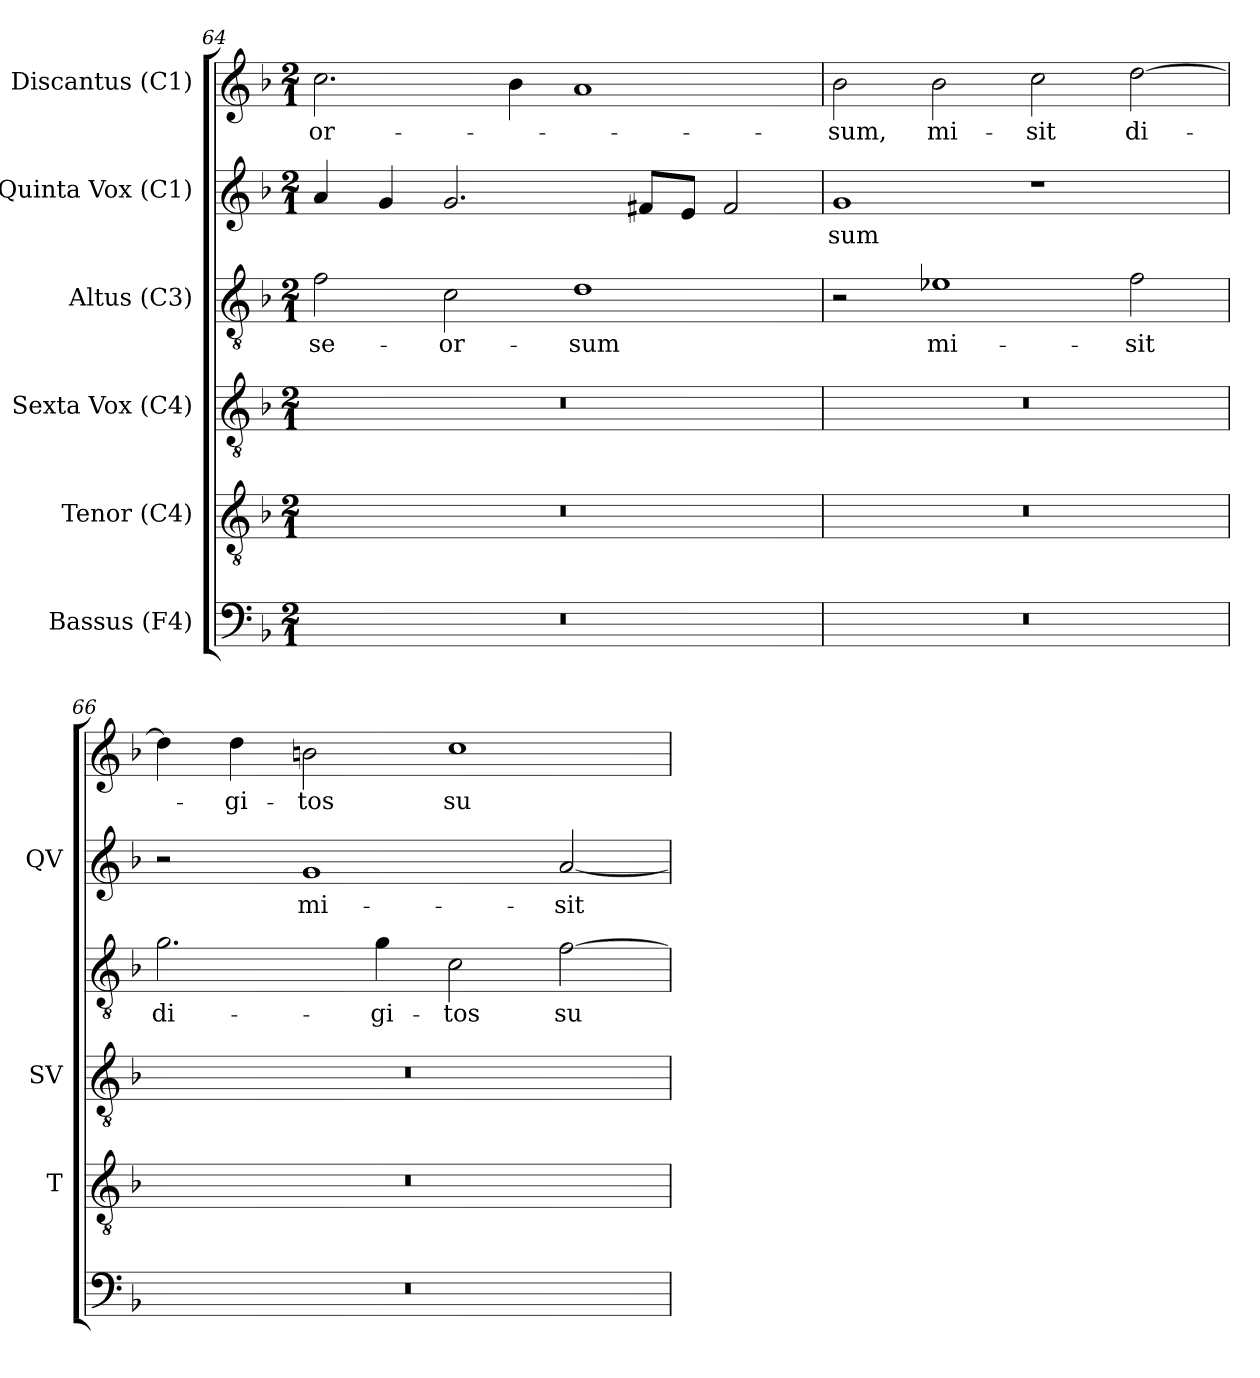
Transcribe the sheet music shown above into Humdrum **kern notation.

**kern	**kern	**kern	**kern	**text	**kern	**text	**kern	**text
*part6	*part5	*part4	*part3	*part3	*part2	*part2	*part1	*part1
*staff6	*staff5	*staff4	*staff3	*staff3	*staff2	*staff2	*staff1	*staff1
*I"Bassus (F4)	*I"Tenor (C4)	*I"Sexta Vox (C4)	*I"Altus (C3)	*	*I"Quinta Vox (C1)	*	*I"Discantus (C1)	*
*	*I'T	*I'SV	*	*	*I'QV	*	*	*
*clefF4	*clefGv2	*clefGv2	*clefGv2	*	*clefG2	*	*clefG2	*
*	*	*	*ITrd7c12	*	*	*	*	*
*k[b-]	*k[b-]	*k[b-]	*k[b-]	*	*k[b-]	*	*k[b-]	*
*F:	*F:	*F:	*F:	*	*F:	*	*F:	*
*M2/1	*M2/1	*M2/1	*M2/1	*	*M2/1	*	*M2/1	*
=64	=64	=64	=64	=64	=64	=64	=64	=64
!LO:N:vis=1	!LO:N:vis=1	!LO:N:vis=1	!	!	!	!	!	!
!	!	!	!	!LO:LY:b:color=#000000	!	!	!	!
!	!	!	!	!	!	!	!	!LO:LY:b:color=#000000
0r	0r	0r	2Fi\	se-	4ai/	.	2.cci\	-or-
.	.	.	.	.	4gi/	.	.	.
!	!	!	!	!LO:LY:b:color=#000000	!	!	!	!
.	.	.	2Ci\	-or-	2.gi/	.	.	.
.	.	.	.	.	.	.	4b-i\	.
!	!	!	!	!LO:LY:b:color=#000000	!	!	!	!
.	.	.	1Di	-sum	.	.	1ai	.
.	.	.	.	.	8f#i/L	.	.	.
.	.	.	.	.	8ei/J	.	.	.
.	.	.	.	.	2f#i/	.	.	.
=65	=65	=65	=65	=65	=65	=65	=65	=65
!LO:N:vis=1	!LO:N:vis=1	!LO:N:vis=1	!	!	!	!	!	!
!	!	!	!	!	!	!LO:LY:b:color=#000000	!	!
!	!	!	!	!	!	!	!	!LO:LY:b:color=#000000
0r	0r	0r	2r	.	1gi	-sum	2b-i\	-sum,
!	!	!	!	!LO:LY:b:color=#000000	!	!	!	!
!	!	!	!	!	!	!	!	!LO:LY:b:color=#000000
.	.	.	1E-Xi	mi-	.	.	2b-i\	mi-
!	!	!	!	!	!	!	!	!LO:LY:b:color=#000000
.	.	.	.	.	1r	.	2cci\	-sit
!	!	!	!	!LO:LY:b:color=#000000	!	!	!	!
!	!	!	!	!	!	!	!	!LO:LY:b:color=#000000
.	.	.	2Fi\	-sit	.	.	[2ddi\	di-
=66	=66	=66	=66	=66	=66	=66	=66	=66
!LO:N:vis=1	!LO:N:vis=1	!LO:N:vis=1	!	!	!	!	!	!
!	!	!	!	!LO:LY:b:color=#000000	!	!	!	!
0r	0r	0r	2.Gi\	di-	2r	.	4ddi\]	.
!	!	!	!	!	!	!	!	!LO:LY:b:color=#000000
.	.	.	.	.	.	.	4ddi\	-gi-
!	!	!	!	!	!	!LO:LY:b:color=#000000	!	!
!	!	!	!	!	!	!	!	!LO:LY:b:color=#000000
.	.	.	.	.	1gi	mi-	2bni\	-tos
!	!	!	!	!LO:LY:b:color=#000000	!	!	!	!
.	.	.	4Gi\	-gi-	.	.	.	.
!	!	!	!	!LO:LY:b:color=#000000	!	!	!	!
!	!	!	!	!	!	!	!	!LO:LY:b:color=#000000
.	.	.	2Ci\	-tos	.	.	1cci	su-
!	!	!	!	!LO:LY:b:color=#000000	!	!	!	!
!	!	!	!	!	!	!LO:LY:b:color=#000000	!	!
.	.	.	[2Fi\	su-	[2ai/	-sit	.	.
=	=	=	=	=	=	=	=	=
*-	*-	*-	*-	*-	*-	*-	*-	*-
